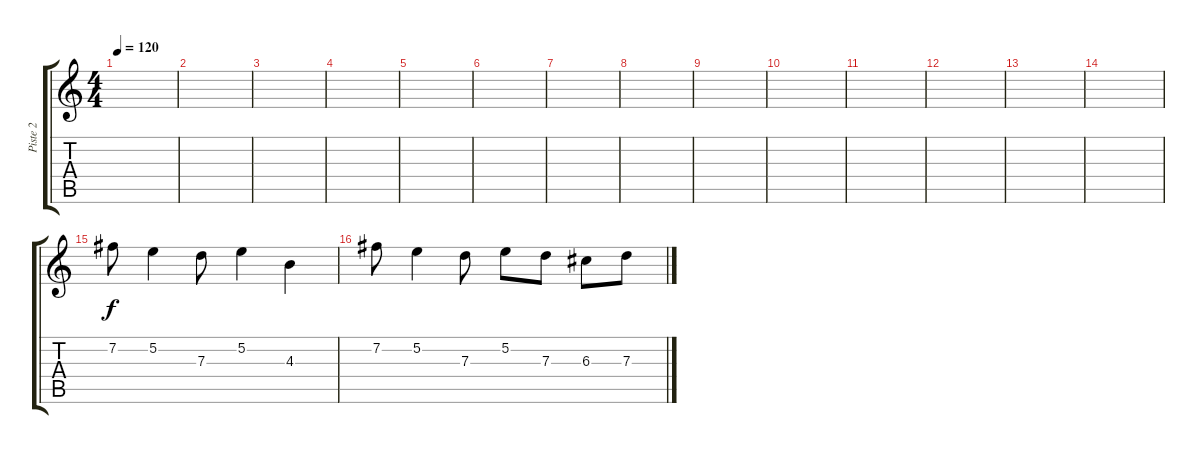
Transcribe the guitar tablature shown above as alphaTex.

\track ("Piste 2" "Piste 2") {instrument acousticbass}
\staff {score tabs}
\tuning (E4 B3 G3 D3 A2 E2) {hide}
\ts (4 4)
\tempo 120
\clef g2
\ks c
|
|
|
|
|
|
|
|
|
|
|
|
|
|
7.2.8 5.2.4 7.3.8 5.2.4 4.3.4 |
7.2.8 5.2.4 7.3.8 5.2.8 7.3.8 6.3.8 7.3.8
